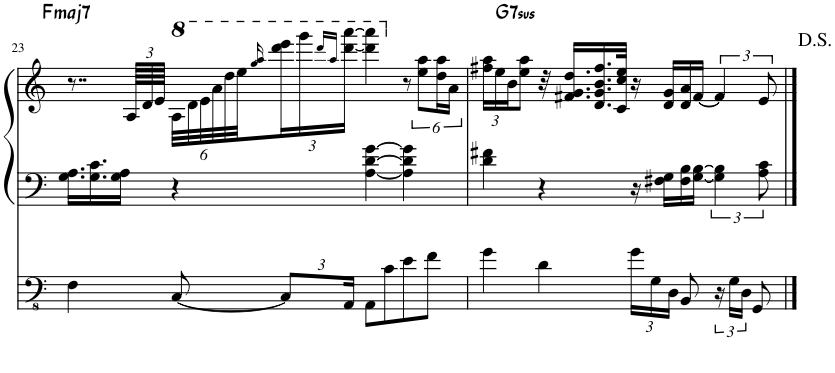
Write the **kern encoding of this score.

**kern	**kern	**kern	**harte
*part2	*part1	*part1	*part1
*staff3	*staff2	*staff1	*
*I"Bass	*I"Piano	*	*
*	*I'Pno	*	*
!!LO:PB:g=z
*clefFv4	*clefF4	*clefG2	*
*k[]	*k[]	*k[]	*
*M4/4	*M4/4	*M4/4	*
=23	=23	=23	=23
!	!	!	!LO:H:kt=maj7
4FF\	16.G\ 16.A\LL	8..r	F:maj7
.	16.G\ 16.c\	.	.
.	16G\ 16A\JJ	.	.
*	*	*Xbrackettup	*
.	.	96A/LLLL	.
.	.	96d/	.
.	.	96e/JJJJ	.
*	*	*8va	*
[8CC/	4r	48a\LLL	.
.	.	48dd\	.
.	.	48ee\	.
.	.	48aa\	.
.	.	48ddd\	.
.	.	48eee\J	.
.	.	16qggg/ 16qaaa/	.
*Xbrackettup	*	*	*
12CC/L]	.	24dddd\ 24eeee\	.
.	.	24gggg\	.
.	.	16qdddd/LL	.
.	.	16qaaa/JJ	.
24AAA/Jk	.	[24dddd\ [24aaaa\JJ	.
8AAA\L	[4A\ [4d\ [4g\	4dddd\] 4aaaa\]	.
8C\	.	.	.
*	*	*X8va	*
*	*	*brackettup	*
8E\	4A\] 4d\] 4g\]	12r	.
.	.	12ee\ 12aa\L	.
8F\J	.	.	.
.	.	24dd\ 24aa\L	.
.	.	24a\JJ	.
=24	=24	=24	=24
*	*	*Xbrackettup	*
!	!	!	!LO:H:kt=7sus
4G\	4d\ 4f#X\	24ff#X\ 24aa\LL	G:sus4(7)
.	.	24ee\	.
.	.	24b\J	.
.	.	8ee\ 8aa\J	.
4D\	4r	32r	.
.	.	16.f#X/ 16.g/ 16.dd/LL	.
.	.	16.d/ 16.g/ 16.b/ 16.ff#/	.
.	.	32c/ 32cc/ 32ee/JJk	.
24G\LL	16r	16r	.
24GG\	.	.	.
.	16F#X\ 16G\LL	16d/ 16g/LL	.
24DD\JJ	.	.	.
8BBB/	16F#\ 16B\	16d/ 16a/	.
.	[16G\ [16B\JJ	[16f#/JJ	.
*brackettup	*	*brackettup	*
24r	6G\] 6B\]	6f#/]	.
24GG\LL	.	.	.
24DD\JJ	.	.	.
8GGG/	.	.	.
.	12A\ 12c\	12e/	.
==	==	==	==
*-	*-	*-	*-
